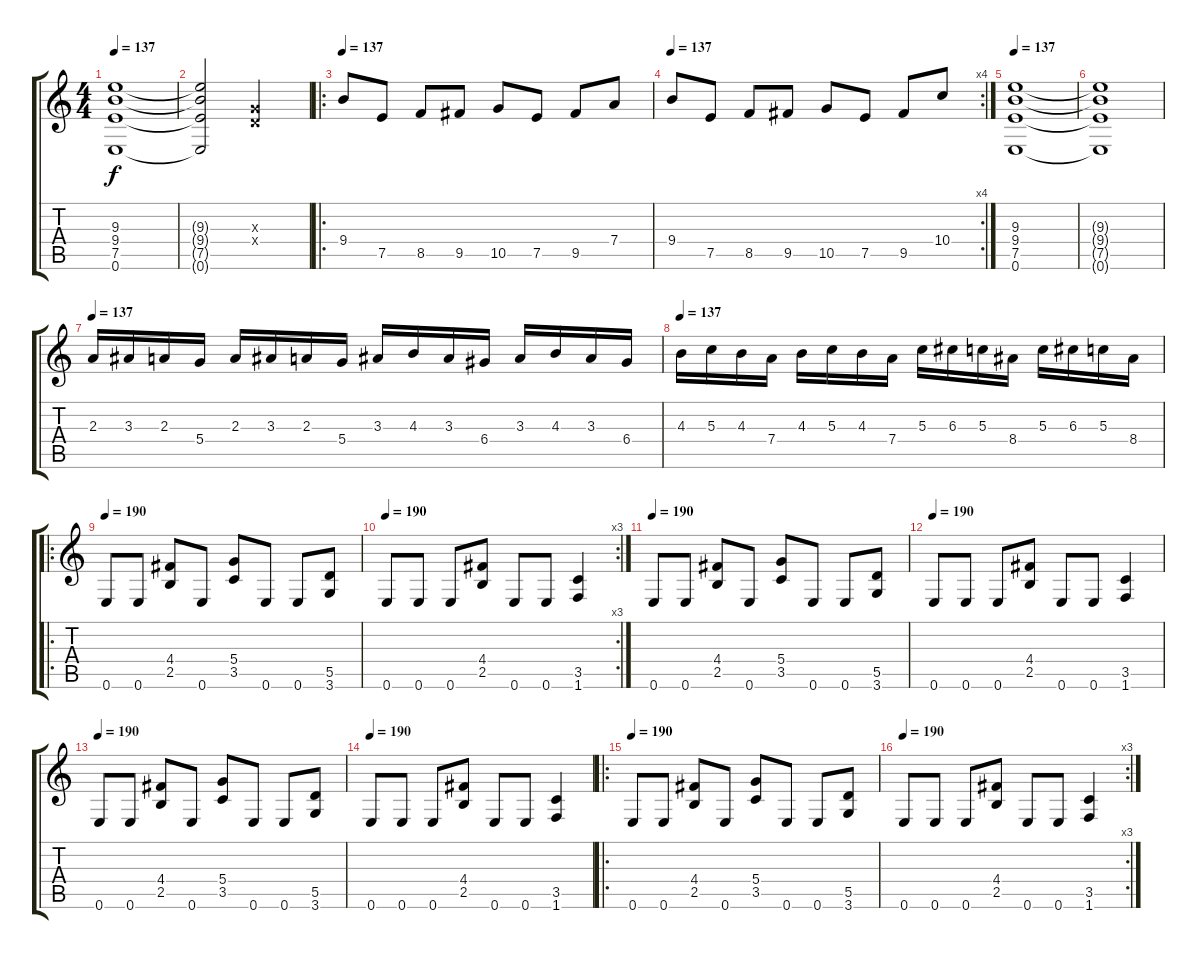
\track "" {instrument distortionguitar}
\staff {score tabs}
\tuning (E4 B3 G3 D3 A2 E2) {hide}
\ts (4 4)
\tempo 137
\clef g2
\ks c
(9.3 9.4 7.5 0.6).1{dy f} |
(9.3{t} 9.4{t} 7.5{t} 0.6{t}).2 (0.3{x} 0.4{x}).2 |
\ro
\tempo 137
9.4.8 7.5.8 8.5.8 9.5.8 10.5.8 7.5.8 9.5.8 7.4.8 |
\rc 4
\tempo 137
9.4.8 7.5.8 8.5.8 9.5.8 10.5.8 7.5.8 9.5.8 10.4.8 |
\tempo 137
(9.3 9.4 7.5 0.6).1 |
(9.3{t} 9.4{t} 7.5{t} 0.6{t}).1 |
\tempo 137
2.3.16 3.3.16 2.3.16 5.4.16 2.3.16 3.3.16 2.3.16 5.4.16 3.3.16 4.3.16 3.3.16 6.4.16 3.3.16 4.3.16 3.3.16 6.4.16 |
\tempo 137
4.3.16 5.3.16 4.3.16 7.4.16 4.3.16 5.3.16 4.3.16 7.4.16 5.3.16 6.3.16 5.3.16 8.4.16 5.3.16 6.3.16 5.3.16 8.4.16 |
\ro
\tempo 190
0.6.8 0.6.8 (4.4 2.5).8 0.6.8 (5.4 3.5).8 0.6.8 0.6.8 (5.5 3.6).8 |
\rc 3
\tempo 190
0.6.8 0.6.8 0.6.8 (4.4 2.5).8 0.6.8 0.6.8 (3.5 1.6).4 |
\tempo 190
0.6.8 0.6.8 (4.4 2.5).8 0.6.8 (5.4 3.5).8 0.6.8 0.6.8 (5.5 3.6).8 |
\tempo 190
0.6.8 0.6.8 0.6.8 (4.4 2.5).8 0.6.8 0.6.8 (3.5 1.6).4 |
\tempo 190
0.6.8 0.6.8 (4.4 2.5).8 0.6.8 (5.4 3.5).8 0.6.8 0.6.8 (5.5 3.6).8 |
\tempo 190
0.6.8 0.6.8 0.6.8 (4.4 2.5).8 0.6.8 0.6.8 (3.5 1.6).4 |
\ro
\tempo 190
0.6.8 0.6.8 (4.4 2.5).8 0.6.8 (5.4 3.5).8 0.6.8 0.6.8 (5.5 3.6).8 |
\rc 3
\tempo 190
0.6.8 0.6.8 0.6.8 (4.4 2.5).8 0.6.8 0.6.8 (3.5 1.6).4
